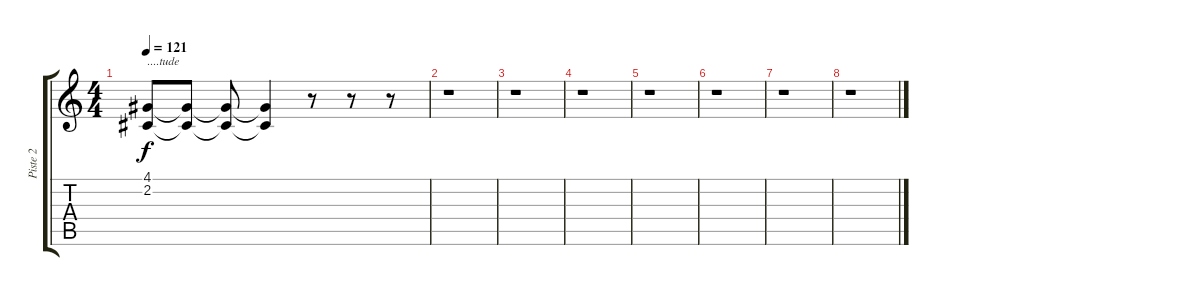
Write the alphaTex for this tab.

\track ("Piste 2" "Piste 2") {instrument flute}
\staff {score tabs}
\tuning (E4 B3 G3 D3 A2 E2) {hide}
\ts (4 4)
\tempo 121
\clef g2
\ks c
(4.1 2.2).8{txt "....tude" dy f} (4.1{t} 2.2{t}).8 (4.1{t} 2.2{t}).8 (4.1{t} 2.2{t}).4 r.8 r.8 r.8 |
r.1 |
r.1 |
r.1 |
r.1 |
r.1 |
r.1 |
r.1
